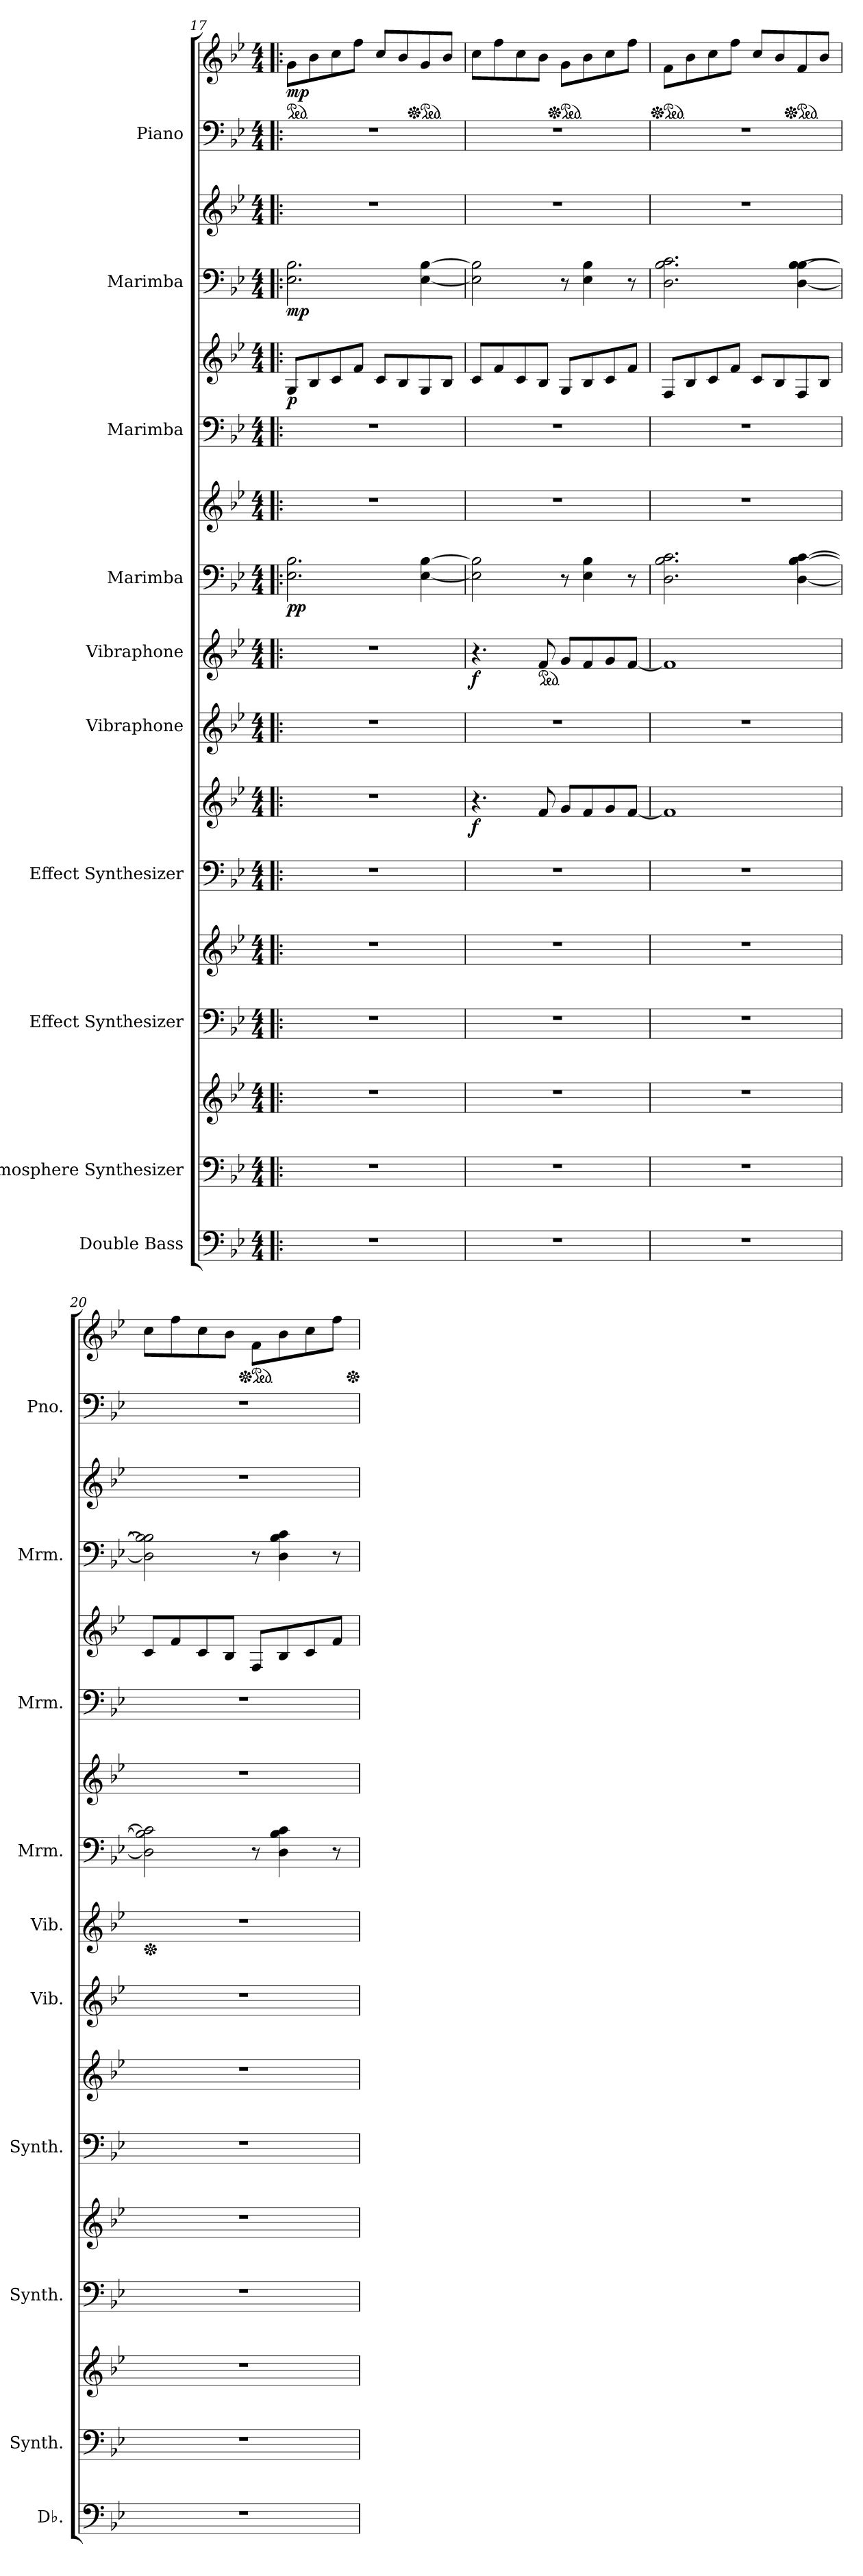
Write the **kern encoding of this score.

**kern	**kern	**kern	**kern	**kern	**kern	**kern	**dynam	**kern	**kern	**dynam	**kern	**kern	**dynam	**kern	**kern	**dynam	**kern	**kern	**dynam	**kern	**kern	**dynam
*part10	*part9	*part9	*part8	*part8	*part7	*part7	*part7	*part6	*part5	*part5	*part4	*part4	*part4	*part3	*part3	*part3	*part2	*part2	*part2	*part1	*part1	*part1
*staff17	*staff16	*staff15	*staff14	*staff13	*staff12	*staff11	*staff11/12	*staff10	*staff9	*staff9	*staff8	*staff7	*staff7/8	*staff6	*staff5	*staff5/6	*staff4	*staff3	*staff3/4	*staff2	*staff1	*staff1/2
*I"Double Bass	*I"Atmosphere Synthesizer	*	*I"Effect Synthesizer	*	*I"Effect Synthesizer	*	*	*I"Vibraphone	*I"Vibraphone	*	*I"Marimba	*	*	*I"Marimba	*	*	*I"Marimba	*	*	*I"Piano	*	*
*I'Db.	*I'Synth.	*	*I'Synth.	*	*I'Synth.	*	*	*I'Vib.	*I'Vib.	*	*I'Mrm.	*	*	*I'Mrm.	*	*	*I'Mrm.	*	*	*I'Pno.	*	*
!!LO:PB:g=z
*clefF4	*clefF4	*clefG2	*clefF4	*clefG2	*clefF4	*clefG2	*	*clefG2	*clefG2	*	*clefF4	*clefG2	*	*clefF4	*clefG2	*	*clefF4	*clefG2	*	*clefF4	*clefG2	*
*ITrd7c12	*	*	*	*	*	*	*	*	*	*	*	*	*	*	*	*	*	*	*	*	*	*
*k[b-e-]	*k[b-e-]	*k[b-e-]	*k[b-e-]	*k[b-e-]	*k[b-e-]	*k[b-e-]	*	*k[b-e-]	*k[b-e-]	*	*k[b-e-]	*k[b-e-]	*	*k[b-e-]	*k[b-e-]	*	*k[b-e-]	*k[b-e-]	*	*k[b-e-]	*k[b-e-]	*
*M4/4	*M4/4	*M4/4	*M4/4	*M4/4	*M4/4	*M4/4	*	*M4/4	*M4/4	*	*M4/4	*M4/4	*	*M4/4	*M4/4	*	*M4/4	*M4/4	*	*M4/4	*M4/4	*
*	*	*	*	*	*	*	*	*	*	*	*	*	*	*	*	*	*	*	*	*	*ped	*
=17!|:	=17!|:	=17!|:	=17!|:	=17!|:	=17!|:	=17!|:	=17!|:	=17!|:	=17!|:	=17!|:	=17!|:	=17!|:	=17!|:	=17!|:	=17!|:	=17!|:	=17!|:	=17!|:	=17!|:	=17!|:	=17!|:	=17!|:
!	!	!	!	!	!	!	!	!	!	!	!	!	!LO:DY:b=2	!	!	!LO:DY:b	!	!	!LO:DY:b=2	!	!	!LO:DY:b
1r	1r	1r	1r	1r	1r	1r	.	1r	1r	.	2.E-\ 2.B-\	1r	pp	1r	8G/L	p	2.E-\ 2.B-\	1r	mp	1r	8g\L	mp
.	.	.	.	.	.	.	.	.	.	.	.	.	.	.	8B-/	.	.	.	.	.	8b-\	.
.	.	.	.	.	.	.	.	.	.	.	.	.	.	.	8c/	.	.	.	.	.	8cc\	.
.	.	.	.	.	.	.	.	.	.	.	.	.	.	.	8f/J	.	.	.	.	.	8ff\J	.
.	.	.	.	.	.	.	.	.	.	.	.	.	.	.	8c/L	.	.	.	.	.	8cc/L	.
.	.	.	.	.	.	.	.	.	.	.	.	.	.	.	8B-/	.	.	.	.	.	8b-/	.
*	*	*	*	*	*	*	*	*	*	*	*	*	*	*	*	*	*	*	*	*	*Xped	*
*	*	*	*	*	*	*	*	*	*	*	*	*	*	*	*	*	*	*	*	*	*ped	*
.	.	.	.	.	.	.	.	.	.	.	[4E-\ [4B-\	.	.	.	8G/	.	[4E-\ [4B-\	.	.	.	8g/	.
.	.	.	.	.	.	.	.	.	.	.	.	.	.	.	8B-/J	.	.	.	.	.	8b-/J	.
=18	=18	=18	=18	=18	=18	=18	=18	=18	=18	=18	=18	=18	=18	=18	=18	=18	=18	=18	=18	=18	=18	=18
!	!	!	!	!	!	!	!LO:DY:b	!	!	!LO:DY:b	!	!	!	!	!	!	!	!	!	!	!	!
1r	1r	1r	1r	1r	1r	4.r	f	1r	4.r	f	2E-\] 2B-\]	1r	.	1r	8c/L	.	2E-\] 2B-\]	1r	.	1r	8cc\L	.
.	.	.	.	.	.	.	.	.	.	.	.	.	.	.	8f/	.	.	.	.	.	8ff\	.
.	.	.	.	.	.	.	.	.	.	.	.	.	.	.	8c/	.	.	.	.	.	8cc\	.
*	*	*	*	*	*	*	*	*	*ped	*	*	*	*	*	*	*	*	*	*	*	*	*
.	.	.	.	.	.	8f/	.	.	8f/	.	.	.	.	.	8B-/J	.	.	.	.	.	8b-\J	.
*	*	*	*	*	*	*	*	*	*	*	*	*	*	*	*	*	*	*	*	*	*Xped	*
*	*	*	*	*	*	*	*	*	*	*	*	*	*	*	*	*	*	*	*	*	*ped	*
.	.	.	.	.	.	8g/L	.	.	8g/L	.	8r	.	.	.	8G/L	.	8r	.	.	.	8g\L	.
.	.	.	.	.	.	8f/	.	.	8f/	.	4E-\ 4B-\	.	.	.	8B-/	.	4E-\ 4B-\	.	.	.	8b-\	.
.	.	.	.	.	.	8g/	.	.	8g/	.	.	.	.	.	8c/	.	.	.	.	.	8cc\	.
.	.	.	.	.	.	[8f/J	.	.	[8f/J	.	8r	.	.	.	8f/J	.	8r	.	.	.	8ff\J	.
=19	=19	=19	=19	=19	=19	=19	=19	=19	=19	=19	=19	=19	=19	=19	=19	=19	=19	=19	=19	=19	=19	=19
*	*	*	*	*	*	*	*	*	*	*	*	*	*	*	*	*	*	*	*	*	*Xped	*
*	*	*	*	*	*	*	*	*	*	*	*	*	*	*	*	*	*	*	*	*	*ped	*
1r	1r	1r	1r	1r	1r	1f]	.	1r	1f]	.	2.D\ 2.B-\ 2.c\	1r	.	1r	8F/L	.	2.D\ 2.B-\ 2.c\	1r	.	1r	8f\L	.
.	.	.	.	.	.	.	.	.	.	.	.	.	.	.	8B-/	.	.	.	.	.	8b-\	.
.	.	.	.	.	.	.	.	.	.	.	.	.	.	.	8c/	.	.	.	.	.	8cc\	.
.	.	.	.	.	.	.	.	.	.	.	.	.	.	.	8f/J	.	.	.	.	.	8ff\J	.
.	.	.	.	.	.	.	.	.	.	.	.	.	.	.	8c/L	.	.	.	.	.	8cc/L	.
.	.	.	.	.	.	.	.	.	.	.	.	.	.	.	8B-/	.	.	.	.	.	8b-/	.
*	*	*	*	*	*	*	*	*	*	*	*	*	*	*	*	*	*	*	*	*	*Xped	*
*	*	*	*	*	*	*	*	*	*	*	*	*	*	*	*	*	*	*	*	*	*ped	*
.	.	.	.	.	.	.	.	.	.	.	[4D\ [4B-\ [4c\	.	.	.	8F/	.	[4D\ [4B-\ [4B-\	.	.	.	8f/	.
.	.	.	.	.	.	.	.	.	.	.	.	.	.	.	8B-/J	.	.	.	.	.	8b-/J	.
=20	=20	=20	=20	=20	=20	=20	=20	=20	=20	=20	=20	=20	=20	=20	=20	=20	=20	=20	=20	=20	=20	=20
*	*	*	*	*	*	*	*	*	*Xped	*	*	*	*	*	*	*	*	*	*	*	*	*
1r	1r	1r	1r	1r	1r	1r	.	1r	1r	.	2D\] 2B-\] 2c\]	1r	.	1r	8c/L	.	2D\] 2B-\] 2B-\]	1r	.	1r	8cc\L	.
.	.	.	.	.	.	.	.	.	.	.	.	.	.	.	8f/	.	.	.	.	.	8ff\	.
.	.	.	.	.	.	.	.	.	.	.	.	.	.	.	8c/	.	.	.	.	.	8cc\	.
.	.	.	.	.	.	.	.	.	.	.	.	.	.	.	8B-/J	.	.	.	.	.	8b-\J	.
*	*	*	*	*	*	*	*	*	*	*	*	*	*	*	*	*	*	*	*	*	*Xped	*
*	*	*	*	*	*	*	*	*	*	*	*	*	*	*	*	*	*	*	*	*	*ped	*
.	.	.	.	.	.	.	.	.	.	.	8r	.	.	.	8F/L	.	8r	.	.	.	8f\L	.
.	.	.	.	.	.	.	.	.	.	.	4D\ 4B-\ 4c\	.	.	.	8B-/	.	4D\ 4B-\ 4c\	.	.	.	8b-\	.
.	.	.	.	.	.	.	.	.	.	.	.	.	.	.	8c/	.	.	.	.	.	8cc\	.
.	.	.	.	.	.	.	.	.	.	.	8r	.	.	.	8f/J	.	8r	.	.	.	8ff\J	.
*	*	*	*	*	*	*	*	*	*	*	*	*	*	*	*	*	*	*	*	*	*Xped	*
=	=	=	=	=	=	=	=	=	=	=	=	=	=	=	=	=	=	=	=	=	=	=
*-	*-	*-	*-	*-	*-	*-	*-	*-	*-	*-	*-	*-	*-	*-	*-	*-	*-	*-	*-	*-	*-	*-
